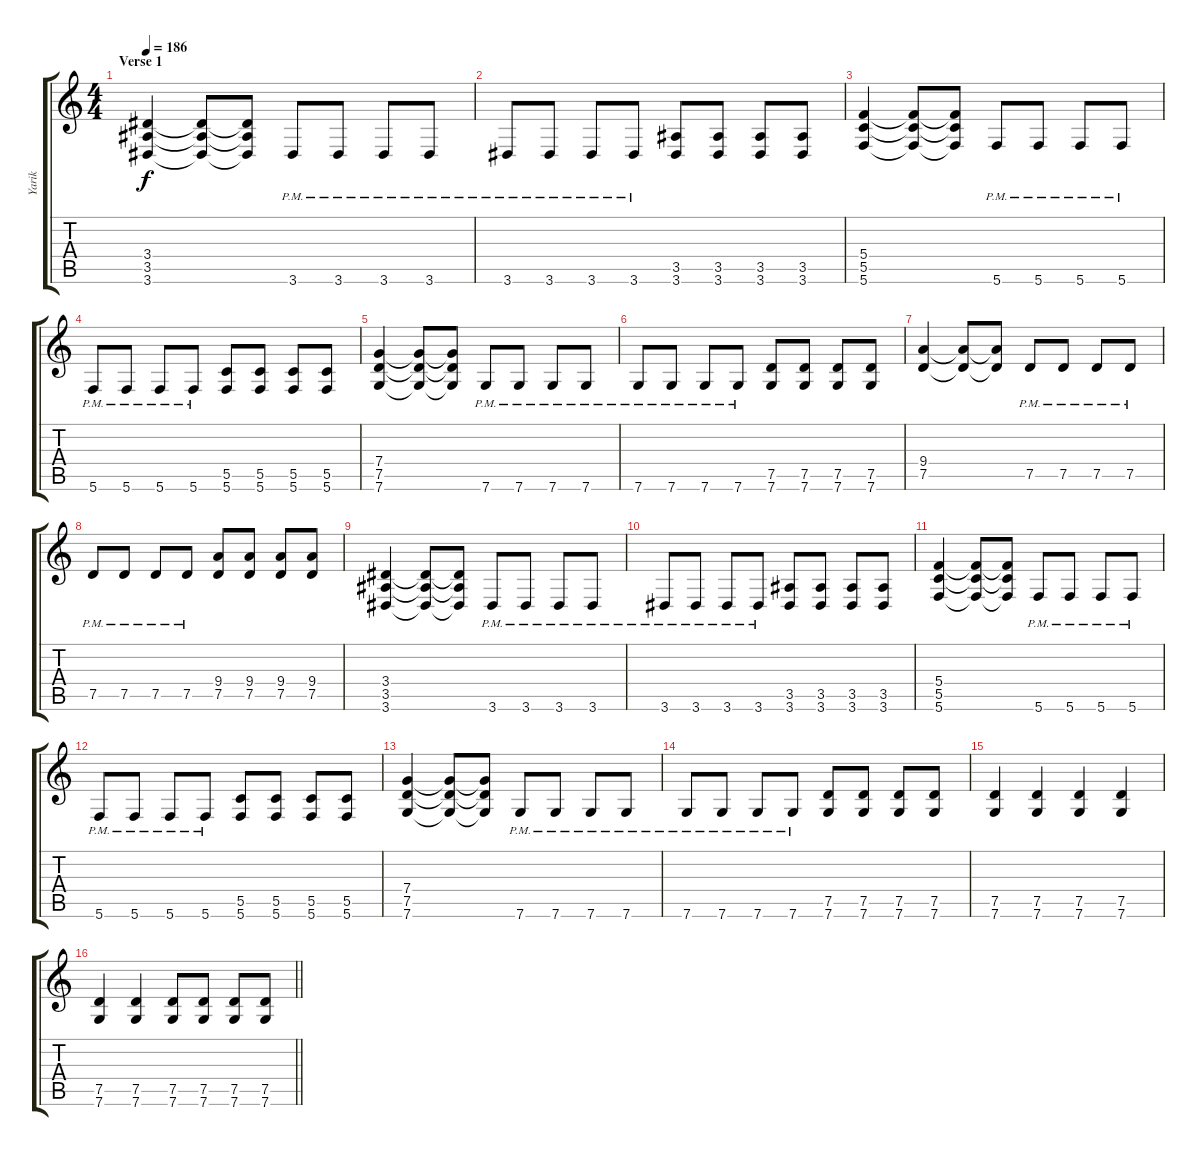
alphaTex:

\track ("Yarik" "Yarik") {instrument distortionguitar}
\staff {score tabs}
\tuning (D4 A3 F3 C3 G2 C2) {hide}
\ts (4 4)
\section ("" "Verse 1")
\tempo 186
\clef g2
\ks c
(3.4 3.5 3.6).4{dy f} (3.4{t} 3.5{t} 3.6{t}).8 (3.4{t} 3.5{t} 3.6{t}).8 3.6{pm}.8 3.6{pm}.8 3.6{pm}.8 3.6{pm}.8 |
3.6{pm}.8 3.6{pm}.8 3.6{pm}.8 3.6{pm}.8 (3.5 3.6).8 (3.5 3.6).8 (3.5 3.6).8 (3.5 3.6).8 |
(5.4 5.5 5.6).4 (5.4{t} 5.5{t} 5.6{t}).8 (5.4{t} 5.5{t} 5.6{t}).8 5.6{pm}.8 5.6{pm}.8 5.6{pm}.8 5.6{pm}.8 |
5.6{pm}.8 5.6{pm}.8 5.6{pm}.8 5.6{pm}.8 (5.5 5.6).8 (5.5 5.6).8 (5.5 5.6).8 (5.5 5.6).8 |
(7.4 7.5 7.6).4 (7.4{t} 7.5{t} 7.6{t}).8 (7.4{t} 7.5{t} 7.6{t}).8 7.6{pm}.8 7.6{pm}.8 7.6{pm}.8 7.6{pm}.8 |
7.6{pm}.8 7.6{pm}.8 7.6{pm}.8 7.6{pm}.8 (7.5 7.6).8 (7.5 7.6).8 (7.5 7.6).8 (7.5 7.6).8 |
(9.4 7.5).4 (9.4{t} 7.5{t}).8 (9.4{t} 7.5{t}).8 7.5{pm}.8 7.5{pm}.8 7.5{pm}.8 7.5{pm}.8 |
7.5{pm}.8 7.5{pm}.8 7.5{pm}.8 7.5{pm}.8 (9.4 7.5).8 (9.4 7.5).8 (9.4 7.5).8 (9.4 7.5).8 |
(3.4 3.5 3.6).4 (3.4{t} 3.5{t} 3.6{t}).8 (3.4{t} 3.5{t} 3.6{t}).8 3.6{pm}.8 3.6{pm}.8 3.6{pm}.8 3.6{pm}.8 |
3.6{pm}.8 3.6{pm}.8 3.6{pm}.8 3.6{pm}.8 (3.5 3.6).8 (3.5 3.6).8 (3.5 3.6).8 (3.5 3.6).8 |
(5.4 5.5 5.6).4 (5.4{t} 5.5{t} 5.6{t}).8 (5.4{t} 5.5{t} 5.6{t}).8 5.6{pm}.8 5.6{pm}.8 5.6{pm}.8 5.6{pm}.8 |
5.6{pm}.8 5.6{pm}.8 5.6{pm}.8 5.6{pm}.8 (5.5 5.6).8 (5.5 5.6).8 (5.5 5.6).8 (5.5 5.6).8 |
(7.4 7.5 7.6).4 (7.4{t} 7.5{t} 7.6{t}).8 (7.4{t} 7.5{t} 7.6{t}).8 7.6{pm}.8 7.6{pm}.8 7.6{pm}.8 7.6{pm}.8 |
7.6{pm}.8 7.6{pm}.8 7.6{pm}.8 7.6{pm}.8 (7.5 7.6).8 (7.5 7.6).8 (7.5 7.6).8 (7.5 7.6).8 |
(7.5 7.6).4 (7.5 7.6).4 (7.5 7.6).4 (7.5 7.6).4 |
\barLineRight lightlight
(7.5 7.6).4 (7.5 7.6).4 (7.5 7.6).8 (7.5 7.6).8 (7.5 7.6).8 (7.5 7.6).8
